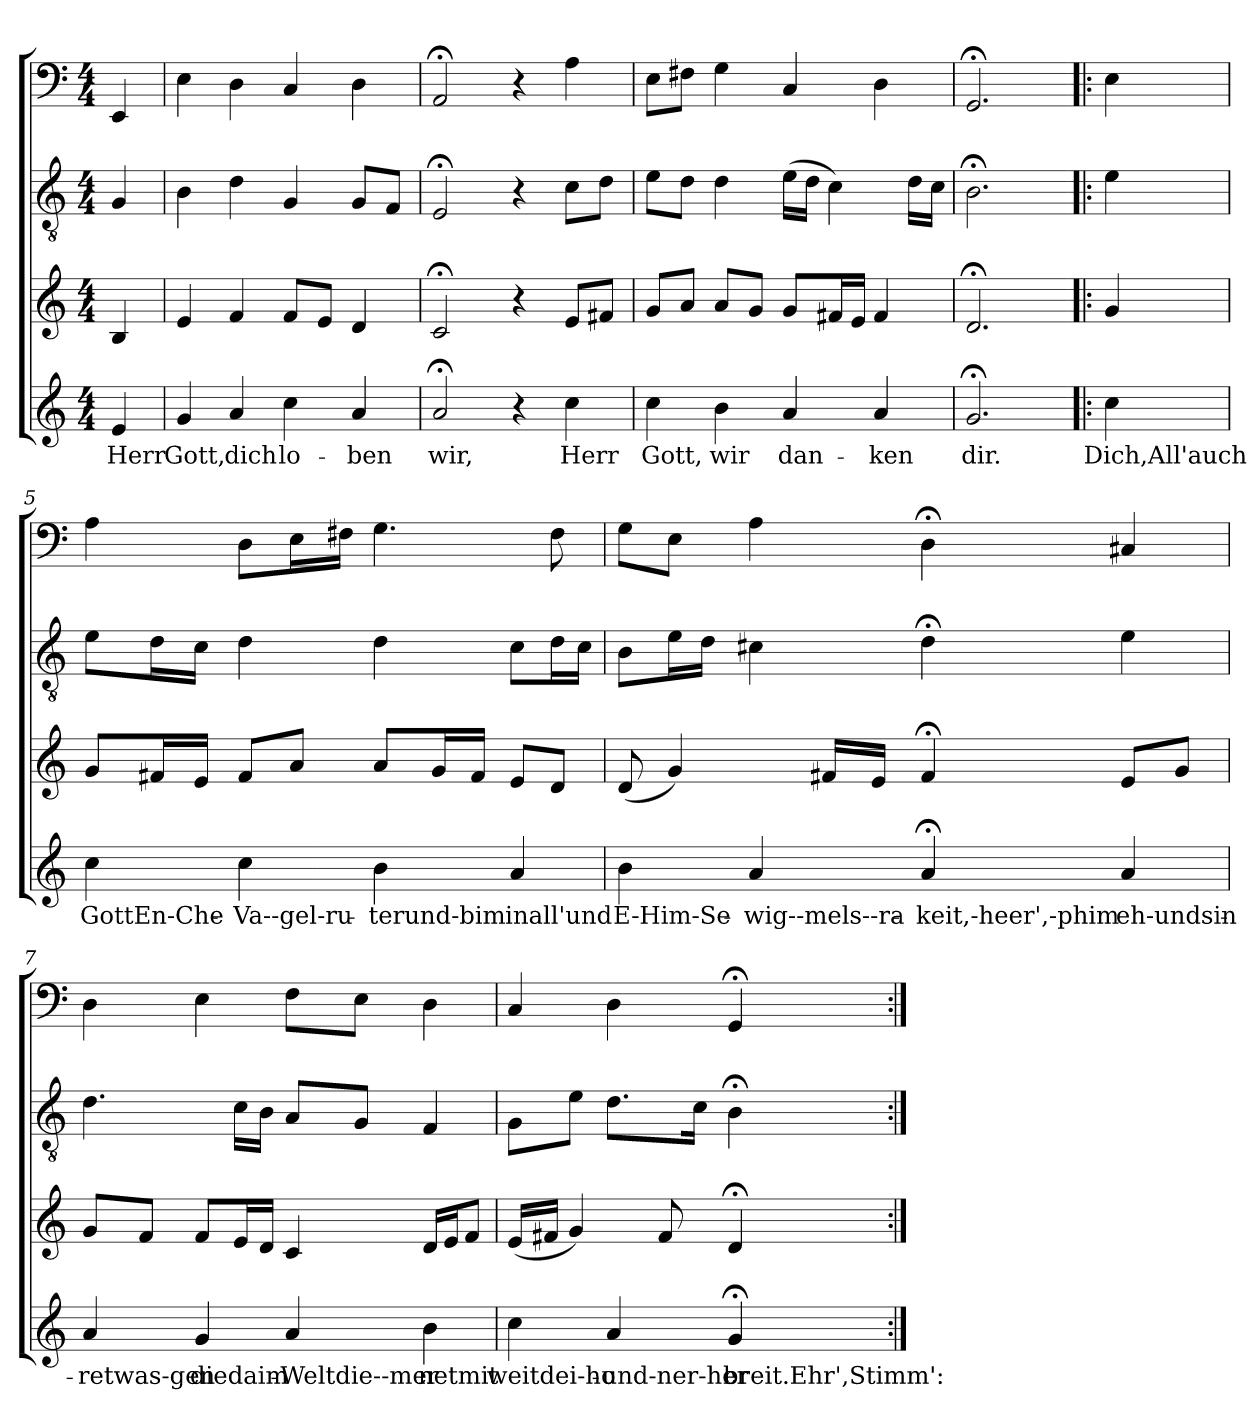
**kern	**text	**kern	**kern	**kern
*part4	*part4	*part3	*part2	*part1
*staff4	*staff4	*staff3	*staff2	*staff1
*clefG2	*	*clefG2	*clefGv2	*clefF4
*k[]	*	*k[]	*k[]	*k[]
*C:	*	*C:	*C:	*C:
*M4/4	*	*M4/4	*M4/4	*M4/4
=	=	=	=	=
4e/	Herr	4B/	4G/	4EE/
=1	=1	=1	=1	=1
4g/	Gott,	4e/	4B\	4E\
4a/	dich	4f/	4d\	4D\
4cc\	lo-	8f/L	4G/	4C/
.	.	8e/J	.	.
4a/	-ben	4d/	8G/L	4D\
.	.	.	8F/J	.
=2	=2	=2	=2	=2
2a;</	wir,	2c;</	2E;</	2AA;</
4r	.	4r	4r	4r
4cc\	Herr	8e/L	8c\L	4A\
.	.	8f#X/J	8d\J	.
=3	=3	=3	=3	=3
4cc\	Gott,	8g/L	8e\L	8E\L
.	.	8a/J	8d\J	8F#X\J
4b\	wir	8a/L	4d\	4G\
.	.	8g/J	.	.
4a/	dan-	8g/L	(16e\LL	4C/
.	.	.	16d\JJ	.
.	.	16f#X/L	4c\)	.
.	.	16e/JJ	.	.
4a/	-ken	4f#/	.	4D\
.	.	.	16d\LL	.
.	.	.	16c\JJ	.
=4	=4	=4	=4	=4
2.g;</	dir.	2.d;</	2.B;<\	2.GG;</
=!|:	=!|:	=!|:	=!|:	=!|:
4cc\	Dich,All'auch	4g/	4e\	4E\
=5	=5	=5	=5	=5
4cc\	GottEn-Che-	8g/L	8e\L	4A\
.	.	16f#X/L	16d\L	.
.	.	16e/JJ	16c\JJ	.
4cc\	Va--gel-ru-	8f#/L	4d\	8D\L
.	.	8a/J	.	16E\L
.	.	.	.	16F#X\JJ
4b\	-terund-bim	8a/L	4d\	4.G\
.	.	16g/L	.	.
.	.	16f#/JJ	.	.
4a/	inall'und	8e/L	8c\L	.
.	.	8d/J	16d\L	8F#\
.	.	.	16c\JJ	.
=6	=6	=6	=6	=6
4b\	E-Him-Se-	(8d/	8B\L	8G\L
.	.	4g/)	16e\L	8E\J
.	.	.	16d\JJ	.
4a/	-wig--mels--ra-	.	4c#X\	4A\
.	.	16f#X/LL	.	.
.	.	16e/JJ	.	.
4a;</	-keit,-heer',-phim	4f#;</	4d;<\	4D;<\
4a/	eh-undsin-	8e/L	4e\	4C#X/
.	.	8g/J	.	.
=7	=7	=7	=7	=7
4a/	-retwas-gen	8g/L	4.d\	4D\
.	.	8f/J	.	.
4g/	diedaim-	8f/L	.	4E\
.	.	16e/L	16c\LL	.
.	.	16d/JJ	16B\JJ	.
4a/	Weltdie--mer	4c/	8A/L	8F\L
.	.	.	8G/J	8E\J
4b\	-netmit	16d/LL	4F/	4D\
.	.	16e/J	.	.
.	.	8f/J	.	.
=8	=8	=8	=8	=8
4cc\	weitdei-ho-	(16e/LL	8G\L	4C/
.	.	16f#X/JJ	.	.
.	.	4g/)	8e\J	.
4a/	und-ner-her	.	8.d\L	4D\
.	.	8f#/	.	.
.	.	.	16c\Jk	.
4g;</	breit.Ehr',Stimm':	4d;</	4B;<\	4GG;</
=:|!	=:|!	=:|!	=:|!	=:|!
*-	*-	*-	*-	*-
